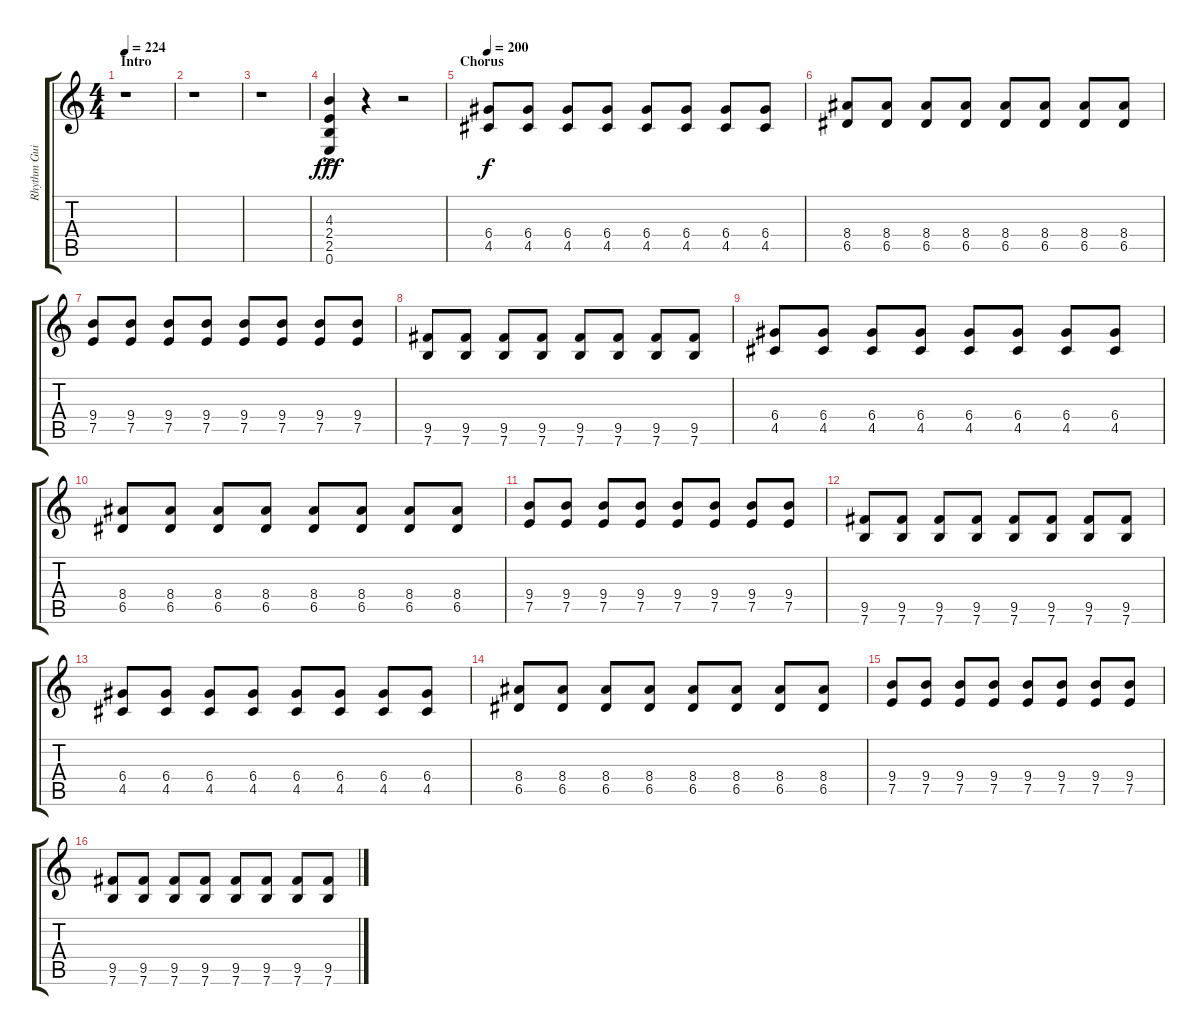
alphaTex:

\track ("Rhythm Guitar (Art)" "Rhythm Gui") {instrument distortionguitar}
\staff {score tabs}
\tuning (E4 B3 G3 D3 A2 E2) {hide}
\ts (4 4)
\section ("" "Intro")
\tempo 224
\tempo 184
\tempo 224
\clef g2
\ks c
r.1{dy fff instrument distortionguitar} |
r.1 |
r.1 |
(4.3{ac} 2.4{ac} 2.5{ac} 0.6{ac}).4 r.4 r.2 |
\section ("" "Chorus")
\tempo 200
(6.4 4.5).8{dy f} (6.4 4.5).8 (6.4 4.5).8 (6.4 4.5).8 (6.4 4.5).8 (6.4 4.5).8 (6.4 4.5).8 (6.4 4.5).8 |
(8.4 6.5).8 (8.4 6.5).8 (8.4 6.5).8 (8.4 6.5).8 (8.4 6.5).8 (8.4 6.5).8 (8.4 6.5).8 (8.4 6.5).8 |
(9.4 7.5).8 (9.4 7.5).8 (9.4 7.5).8 (9.4 7.5).8 (9.4 7.5).8 (9.4 7.5).8 (9.4 7.5).8 (9.4 7.5).8 |
(9.5 7.6).8 (9.5 7.6).8 (9.5 7.6).8 (9.5 7.6).8 (9.5 7.6).8 (9.5 7.6).8 (9.5 7.6).8 (9.5 7.6).8 |
(6.4 4.5).8 (6.4 4.5).8 (6.4 4.5).8 (6.4 4.5).8 (6.4 4.5).8 (6.4 4.5).8 (6.4 4.5).8 (6.4 4.5).8 |
(8.4 6.5).8 (8.4 6.5).8 (8.4 6.5).8 (8.4 6.5).8 (8.4 6.5).8 (8.4 6.5).8 (8.4 6.5).8 (8.4 6.5).8 |
(9.4 7.5).8 (9.4 7.5).8 (9.4 7.5).8 (9.4 7.5).8 (9.4 7.5).8 (9.4 7.5).8 (9.4 7.5).8 (9.4 7.5).8 |
(9.5 7.6).8 (9.5 7.6).8 (9.5 7.6).8 (9.5 7.6).8 (9.5 7.6).8 (9.5 7.6).8 (9.5 7.6).8 (9.5 7.6).8 |
(6.4 4.5).8 (6.4 4.5).8 (6.4 4.5).8 (6.4 4.5).8 (6.4 4.5).8 (6.4 4.5).8 (6.4 4.5).8 (6.4 4.5).8 |
(8.4 6.5).8 (8.4 6.5).8 (8.4 6.5).8 (8.4 6.5).8 (8.4 6.5).8 (8.4 6.5).8 (8.4 6.5).8 (8.4 6.5).8 |
(9.4 7.5).8 (9.4 7.5).8 (9.4 7.5).8 (9.4 7.5).8 (9.4 7.5).8 (9.4 7.5).8 (9.4 7.5).8 (9.4 7.5).8 |
(9.5 7.6).8 (9.5 7.6).8 (9.5 7.6).8 (9.5 7.6).8 (9.5 7.6).8 (9.5 7.6).8 (9.5 7.6).8 (9.5 7.6).8
